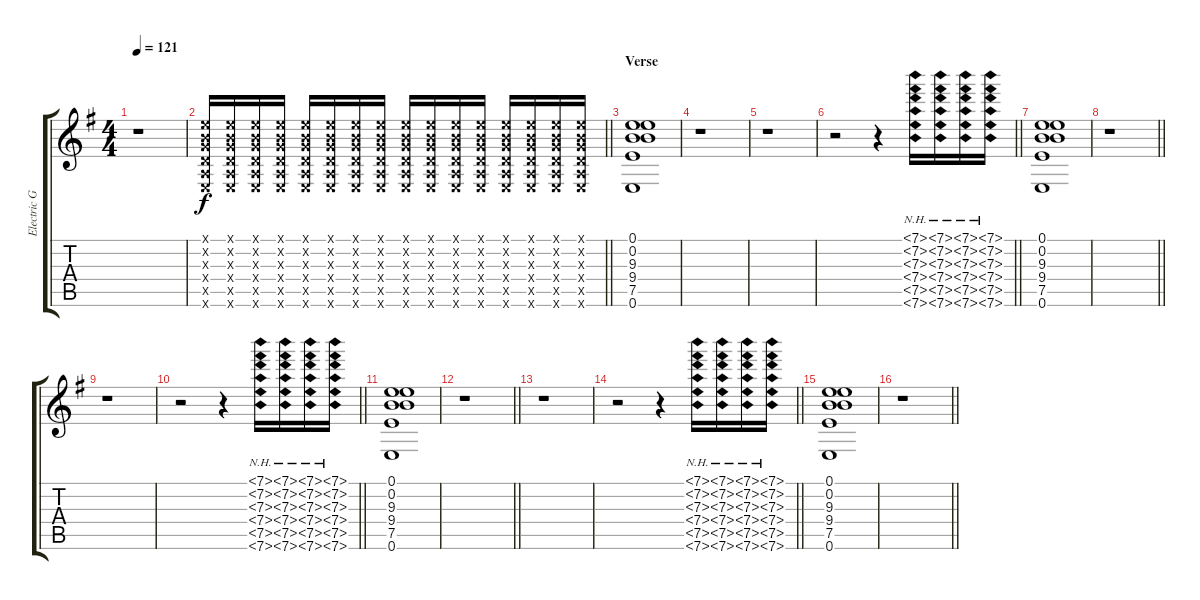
\track ("Electric Guitar 2" "Electric G") {instrument distortionguitar}
\staff {score tabs}
\tuning (E4 B3 G3 D3 A2 E2) {hide}
\ts (4 4)
\tempo 121
\clef g2
\ks g
r.1{dy f} |
\barLineRight lightlight
(0.1{x} 0.2{x} 0.3{x} 0.4{x} 0.5{x} 0.6{x}).16 (0.1{x} 0.2{x} 0.3{x} 0.4{x} 0.5{x} 0.6{x}).16 (0.1{x} 0.2{x} 0.3{x} 0.4{x} 0.5{x} 0.6{x}).16 (0.1{x} 0.2{x} 0.3{x} 0.4{x} 0.5{x} 0.6{x}).16 (0.1{x} 0.2{x} 0.3{x} 0.4{x} 0.5{x} 0.6{x}).16 (0.1{x} 0.2{x} 0.3{x} 0.4{x} 0.5{x} 0.6{x}).16 (0.1{x} 0.2{x} 0.3{x} 0.4{x} 0.5{x} 0.6{x}).16 (0.1{x} 0.2{x} 0.3{x} 0.4{x} 0.5{x} 0.6{x}).16 (0.1{x} 0.2{x} 0.3{x} 0.4{x} 0.5{x} 0.6{x}).16 (0.1{x} 0.2{x} 0.3{x} 0.4{x} 0.5{x} 0.6{x}).16 (0.1{x} 0.2{x} 0.3{x} 0.4{x} 0.5{x} 0.6{x}).16 (0.1{x} 0.2{x} 0.3{x} 0.4{x} 0.5{x} 0.6{x}).16 (0.1{x} 0.2{x} 0.3{x} 0.4{x} 0.5{x} 0.6{x}).16 (0.1{x} 0.2{x} 0.3{x} 0.4{x} 0.5{x} 0.6{x}).16 (0.1{x} 0.2{x} 0.3{x} 0.4{x} 0.5{x} 0.6{x}).16 (0.1{x} 0.2{x} 0.3{x} 0.4{x} 0.5{x} 0.6{x}).16 |
\section ("" "Verse")
(0.1 0.2 9.3 9.4 7.5 0.6).1 |
r.1 |
r.1 |
\barLineRight lightlight
r.2 r.4 (7.1{nh} 7.2{nh} 7.3{nh} 7.4{nh} 7.5{nh} 7.6{nh}).16 (7.1{nh} 7.2{nh} 7.3{nh} 7.4{nh} 7.5{nh} 7.6{nh}).16 (7.1{nh} 7.2{nh} 7.3{nh} 7.4{nh} 7.5{nh} 7.6{nh}).16 (7.1{nh} 7.2{nh} 7.3{nh} 7.4{nh} 7.5{nh} 7.6{nh}).16 |
(0.1 0.2 9.3 9.4 7.5 0.6).1 |
\barLineRight lightlight
r.1 |
r.1 |
\barLineRight lightlight
r.2 r.4 (7.1{nh} 7.2{nh} 7.3{nh} 7.4{nh} 7.5{nh} 7.6{nh}).16 (7.1{nh} 7.2{nh} 7.3{nh} 7.4{nh} 7.5{nh} 7.6{nh}).16 (7.1{nh} 7.2{nh} 7.3{nh} 7.4{nh} 7.5{nh} 7.6{nh}).16 (7.1{nh} 7.2{nh} 7.3{nh} 7.4{nh} 7.5{nh} 7.6{nh}).16 |
(0.1 0.2 9.3 9.4 7.5 0.6).1 |
\barLineRight lightlight
r.1 |
r.1 |
\barLineRight lightlight
r.2 r.4 (7.1{nh} 7.2{nh} 7.3{nh} 7.4{nh} 7.5{nh} 7.6{nh}).16 (7.1{nh} 7.2{nh} 7.3{nh} 7.4{nh} 7.5{nh} 7.6{nh}).16 (7.1{nh} 7.2{nh} 7.3{nh} 7.4{nh} 7.5{nh} 7.6{nh}).16 (7.1{nh} 7.2{nh} 7.3{nh} 7.4{nh} 7.5{nh} 7.6{nh}).16 |
(0.1 0.2 9.3 9.4 7.5 0.6).1 |
\barLineRight lightlight
r.1
